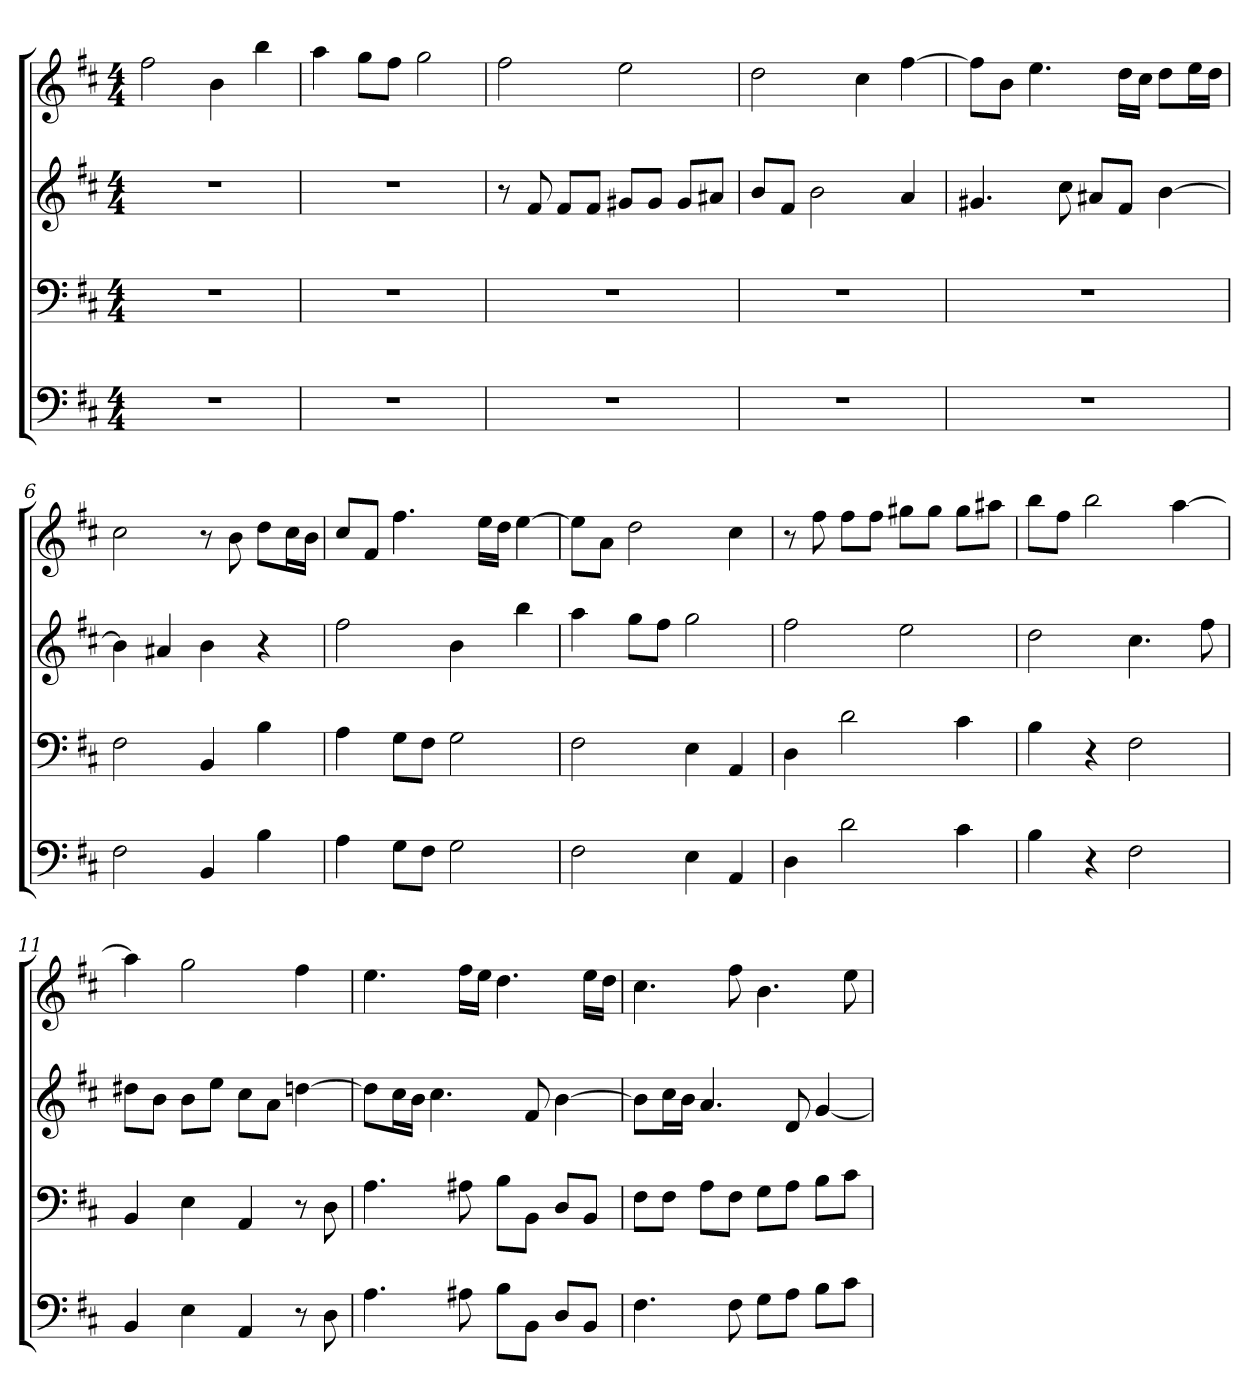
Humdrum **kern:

**kern	**kern	**kern	**kern
*part4	*part3	*part2	*part1
*staff4	*staff3	*staff2	*staff1
*k[f#c#]	*k[f#c#]	*k[f#c#]	*k[f#c#]
*b:	*b:	*b:	*b:
*M4/4	*M4/4	*M4/4	*M4/4
=1	=1	=1	=1
1r	1r	1r	2ff#
.	.	.	4b
.	.	.	4bb
=2	=2	=2	=2
1r	1r	1r	4aa
.	.	.	8ggL
.	.	.	8ff#J
.	.	.	2gg
=3	=3	=3	=3
1r	1r	8r	2ff#
.	.	8f#	.
.	.	8f#L	.
.	.	8f#J	.
.	.	8g#XL	2ee
.	.	8g#J	.
.	.	8g#L	.
.	.	8a#XJ	.
=4	=4	=4	=4
1r	1r	8bL	2dd
.	.	8f#J	.
.	.	2b	.
.	.	.	4cc#
.	.	4a	[4ff#
=5	=5	=5	=5
1r	1r	4.g#X	8ff#L]
.	.	.	8bJ
.	.	.	4.ee
.	.	8cc#	.
.	.	8a#XL	.
.	.	8f#J	16ddLL
.	.	.	16cc#JJ
.	.	[4b	8ddL
.	.	.	16eeL
.	.	.	16ddJJ
=6	=6	=6	=6
2F#	2F#	4b]	2cc#
.	.	4a#X	.
4BB	4BB	4b	8r
.	.	.	8b
4B	4B	4r	8ddL
.	.	.	16cc#L
.	.	.	16bJJ
=7	=7	=7	=7
4A	4A	2ff#	8cc#L
.	.	.	8f#J
8GL	8GL	.	4.ff#
8F#J	8F#J	.	.
2G	2G	4b	.
.	.	.	16eeLL
.	.	.	16ddJJ
.	.	4bb	[4ee
=8	=8	=8	=8
2F#	2F#	4aa	8eeL]
.	.	.	8aJ
.	.	8ggL	2dd
.	.	8ff#J	.
4E	4E	2gg	.
4AA	4AA	.	4cc#
=9	=9	=9	=9
4D	4D	2ff#	8r
.	.	.	8ff#
2d	2d	.	8ff#L
.	.	.	8ff#J
.	.	2ee	8gg#XL
.	.	.	8gg#J
4c#	4c#	.	8gg#L
.	.	.	8aa#XJ
=10	=10	=10	=10
4B	4B	2dd	8bbL
.	.	.	8ff#J
4r	4r	.	2bb
2F#	2F#	4.cc#	.
.	.	.	[4aa
.	.	8ff#	.
=11	=11	=11	=11
4BB	4BB	8dd#XL	4aa]
.	.	8bJ	.
4E	4E	8bL	2gg
.	.	8eeJ	.
4AA	4AA	8cc#L	.
.	.	8aJ	.
8r	8r	[4ddn	4ff#
8D	8D	.	.
=12	=12	=12	=12
4.A	4.A	8ddL]	4.ee
.	.	16cc#L	.
.	.	16bJJ	.
.	.	4.cc#	.
8A#X	8A#X	.	16ff#LL
.	.	.	16eeJJ
8BL	8BL	.	4.dd
8BBJ	8BBJ	8f#	.
8DL	8DL	[4b	.
8BBJ	8BBJ	.	16eeLL
.	.	.	16ddJJ
=13	=13	=13	=13
4.F#	8F#L	8bL]	4.cc#
.	8F#J	16cc#L	.
.	.	16bJJ	.
.	8AL	4.a	.
8F#	8F#J	.	8ff#
8GL	8GL	.	4.b
8AJ	8AJ	8d	.
8BL	8BL	[4g	.
8c#J	8c#J	.	8ee
=	=	=	=
*-	*-	*-	*-
